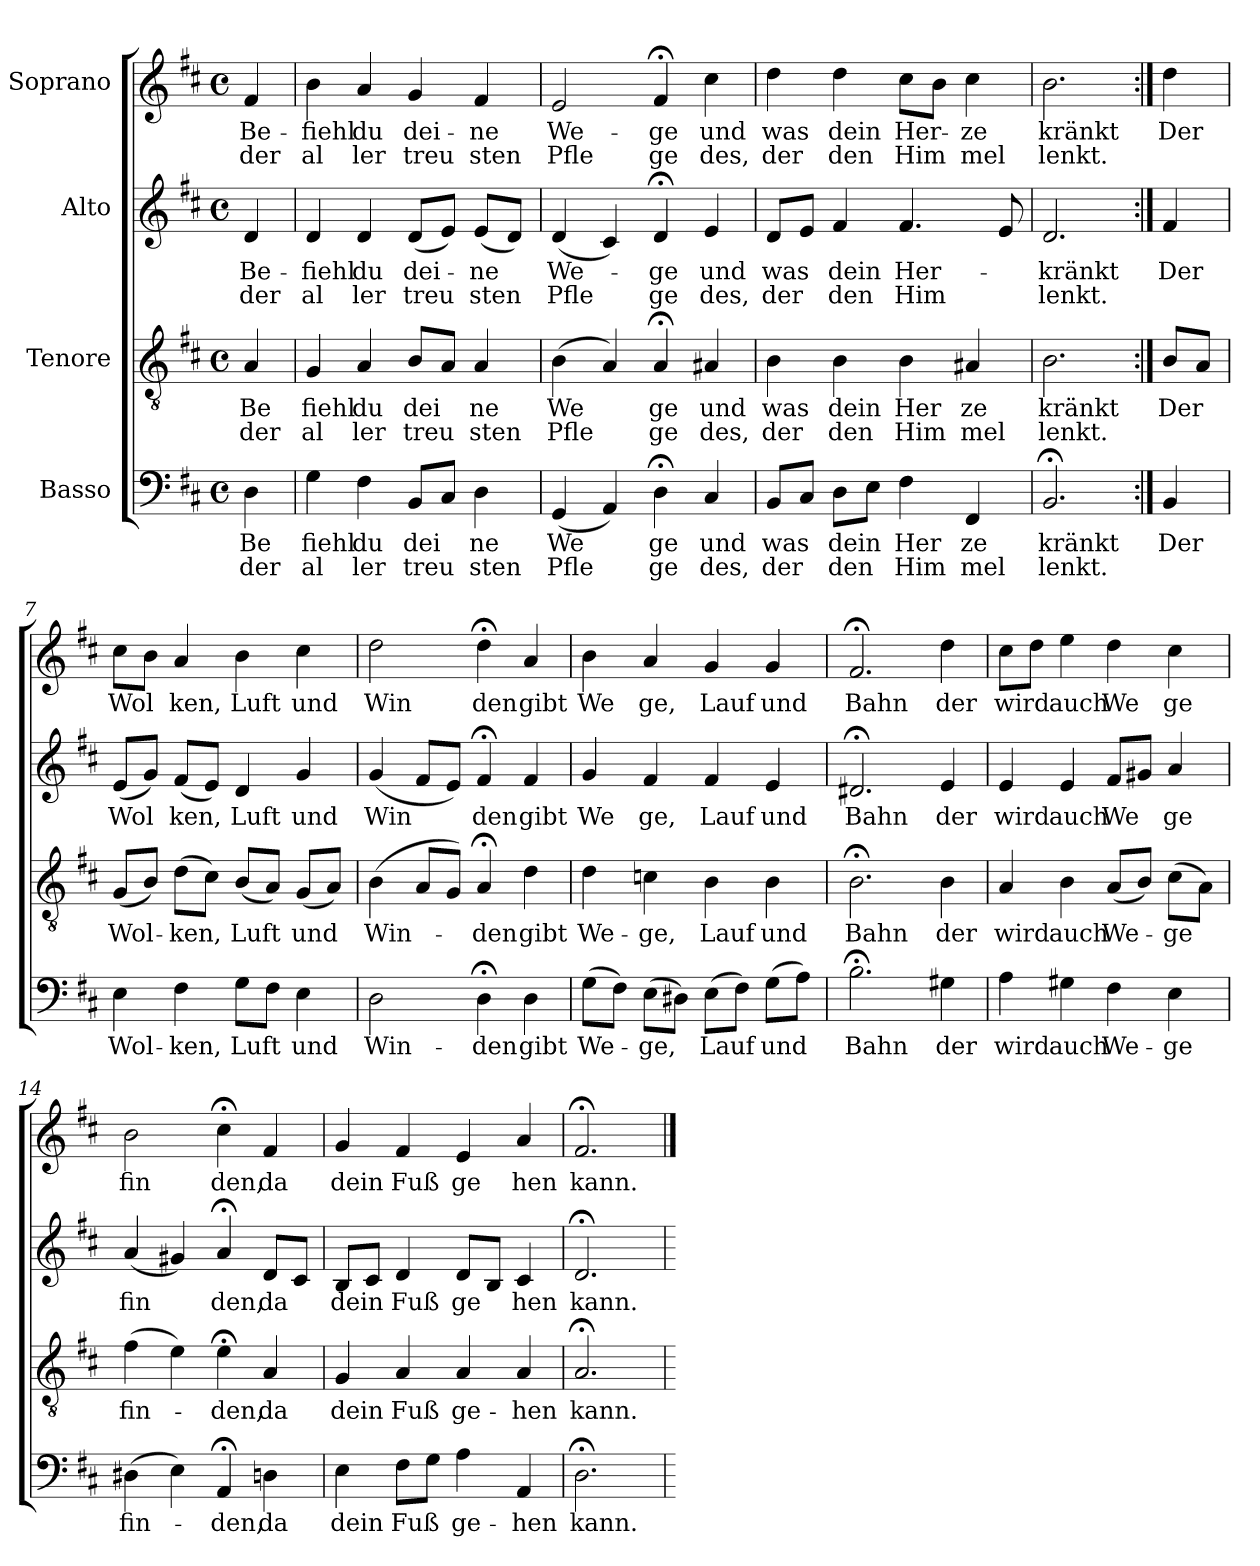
**kern	**text	**text	**kern	**text	**text	**kern	**text	**text	**kern	**text	**text
*part4	*part4	*part4	*part3	*part3	*part3	*part2	*part2	*part2	*part1	*part1	*part1
*staff4	*staff4	*staff4	*staff3	*staff3	*staff3	*staff2	*staff2	*staff2	*staff1	*staff1	*staff1
*I"Basso	*	*	*I"Tenore	*	*	*I"Alto	*	*	*I"Soprano	*	*
!!LO:PB:g=z
*stria5	*	*	*stria5	*	*	*stria5	*	*	*stria5	*	*
*clefF4	*	*	*clefGv2	*	*	*clefG2	*	*	*clefG2	*	*
*k[f#c#]	*	*	*k[f#c#]	*	*	*k[f#c#]	*	*	*k[f#c#]	*	*
*D:	*	*	*D:	*	*	*D:	*	*	*D:	*	*
*M4/4	*	*	*M4/4	*	*	*M4/4	*	*	*M4/4	*	*
*met(c)	*	*	*met(c)	*	*	*met(c)	*	*	*met(c)	*	*
=1	=1	=1	=1	=1	=1	=1	=1	=1	=1	=1	=1
!	!LO:LY:a:cj	!LO:LY:a:cj	!	!LO:LY:b:cj	!LO:LY:b:cj	!	!LO:LY:a:cj	!LO:LY:a:cj	!	!LO:LY:b:cj	!LO:LY:b:cj
4D\	Be	der	4A/	Be	der	4d/	Be-	-der	4f#/	Be-	-der
=2	=2	=2	=2	=2	=2	=2	=2	=2	=2	=2	=2
!	!LO:LY:a:cj	!LO:LY:a:cj	!	!LO:LY:b:cj	!LO:LY:b:cj	!	!LO:LY:a:cj	!LO:LY:a:cj	!	!LO:LY:b:cj	!LO:LY:b:cj
4G\	fiehl	al	4G/	fiehl	al	4d/	fiehl	al	4b\	fiehl	al
!	!LO:LY:a:cj	!LO:LY:a:cj	!	!LO:LY:b:cj	!LO:LY:b:cj	!	!LO:LY:a:cj	!LO:LY:a:cj	!	!LO:LY:b:cj	!LO:LY:b:cj
4F#\	du	ler	4A/	du	ler	4d/	du	ler	4a/	du	ler
!	!LO:LY:a	!LO:LY:a	!	!LO:LY:b	!LO:LY:b	!	!LO:LY:a:cj	!LO:LY:a:cj	!	!LO:LY:b:cj	!LO:LY:b:cj
8BB/L	dei	treu	8B/L	dei	treu	(<8d/L	dei-	-treu	4g/	dei-	-treu
8C#/J	.	.	8A/J	.	.	8e/J)	.	.	.	.	.
!	!LO:LY:a:cj	!LO:LY:a:cj	!	!LO:LY:b:cj	!LO:LY:b:cj	!	!LO:LY:a:cj	!LO:LY:a:cj	!	!LO:LY:b:cj	!LO:LY:b:cj
4D\	ne	sten	4A/	ne	sten	(<8e/L	ne	sten	4f#/	ne	sten
.	.	.	.	.	.	8d/J)	.	.	.	.	.
=3	=3	=3	=3	=3	=3	=3	=3	=3	=3	=3	=3
!	!LO:LY:a	!LO:LY:a	!	!LO:LY:b	!LO:LY:b	!	!LO:LY:a:cj	!LO:LY:a:cj	!	!LO:LY:b:cj	!LO:LY:b:cj
(<4GG/	We	Pfle	(>4B\	We	Pfle	(<4d/	We-	-Pfle	2e/	We-	-Pfle
4AA/)	.	.	4A/)	.	.	4c#/)	.	.	.	.	.
!	!LO:LY:a:cj	!LO:LY:a:cj	!	!LO:LY:b:cj	!LO:LY:b:cj	!	!LO:LY:a:cj	!LO:LY:a:cj	!	!LO:LY:b:cj	!LO:LY:b:cj
4D;<\	ge	ge	4A;</	ge	ge	4d;</	ge	ge	4f#;</	ge	ge
!	!LO:LY:a:cj	!LO:LY:a:cj	!	!LO:LY:b:cj	!LO:LY:b:cj	!	!LO:LY:a:cj	!LO:LY:a:cj	!	!LO:LY:b:cj	!LO:LY:b:cj
4C#/	und	des,	4A#X/	und	des,	4e/	und	des,	4cc#\	und	des,
=4	=4	=4	=4	=4	=4	=4	=4	=4	=4	=4	=4
!	!LO:LY:a:cj	!LO:LY:a:cj	!	!LO:LY:b:cj	!LO:LY:b:cj	!	!LO:LY:a:cj	!LO:LY:a:cj	!	!LO:LY:b:cj	!LO:LY:b:cj
8BB/L	was	der	4B\	was	der	8d/L	was	der	4dd\	was	der
8C#/J	.	.	.	.	.	8e/J	.	.	.	.	.
!	!LO:LY:a:cj	!LO:LY:a:cj	!	!LO:LY:b:cj	!LO:LY:b:cj	!	!LO:LY:a:cj	!LO:LY:a:cj	!	!LO:LY:b:cj	!LO:LY:b:cj
8D\L	dein	den	4B\	dein	den	4f#/	dein	den	4dd\	dein	den
8E\J	.	.	.	.	.	.	.	.	.	.	.
!	!LO:LY:a:cj	!LO:LY:a:cj	!	!LO:LY:b:cj	!LO:LY:b:cj	!	!LO:LY:a	!LO:LY:a	!	!LO:LY:b	!LO:LY:b
4F#\	Her	Him	4B\	Her	Him	4.f#/	Her-	-Him	8cc#\L	Her-	-Him
.	.	.	.	.	.	.	.	.	8b\J	.	.
!	!LO:LY:a:cj	!LO:LY:a:cj	!	!LO:LY:b:cj	!LO:LY:b:cj	!	!	!	!	!LO:LY:b:cj	!LO:LY:b:cj
4FF#/	ze	mel	4A#X/	ze	mel	.	.	.	4cc#\	ze	mel
.	.	.	.	.	.	8e/	.	.	.	.	.
=5	=5	=5	=5	=5	=5	=5	=5	=5	=5	=5	=5
!	!LO:LY:a:cj	!LO:LY:a:cj	!	!LO:LY:b:cj	!LO:LY:b:cj	!	!LO:LY:a:cj	!LO:LY:a:cj	!	!LO:LY:b:cj	!LO:LY:b:cj
2.BB;</	kränkt	lenkt.	2.B\	kränkt	lenkt.	2.d/	kränkt	lenkt.	2.b\	kränkt	lenkt.
!!LO:LB:g=z
=6:|!	=6:|!	=6:|!	=6:|!	=6:|!	=6:|!	=6:|!	=6:|!	=6:|!	=6:|!	=6:|!	=6:|!
!	!LO:LY:a	!	!	!LO:LY:b	!	!	!LO:LY:a:cj	!	!	!LO:LY:b:cj	!
4BB/	Der	.	8B/L	Der	.	4f#/	Der	.	4dd\	Der	.
.	.	.	8A/J	.	.	.	.	.	.	.	.
=7	=7	=7	=7	=7	=7	=7	=7	=7	=7	=7	=7
!	!LO:LY:a	!	!	!LO:LY:b	!	!	!LO:LY:a	!	!	!LO:LY:b	!
4E\	Wol-	.	(<8G/L	Wol-	.	(<8e/L	Wol	.	8cc#\L	Wol	.
.	.	.	8B/J)	.	.	8g/J)	.	.	8b\J	.	.
!	!LO:LY:a	!	!	!LO:LY:b	!	!	!LO:LY:a:cj	!	!	!LO:LY:b:cj	!
4F#\	-ken,	.	(>8d\L	-ken,	.	(<8f#/L	ken,	.	4a/	ken,	.
.	.	.	8c#\J)	.	.	8e/J)	.	.	.	.	.
!	!LO:LY:a	!	!	!LO:LY:b	!	!	!LO:LY:a:cj	!	!	!LO:LY:b:cj	!
8G\L	Luft	.	(<8B/L	Luft	.	4d/	Luft	.	4b\	Luft	.
8F#\J	.	.	8A/J)	.	.	.	.	.	.	.	.
!	!LO:LY:a	!	!	!LO:LY:b	!	!	!LO:LY:a:cj	!	!	!LO:LY:b:cj	!
4E\	und	.	(<8G/L	und	.	4g/	und	.	4cc#\	und	.
.	.	.	8A/J)	.	.	.	.	.	.	.	.
=8	=8	=8	=8	=8	=8	=8	=8	=8	=8	=8	=8
!	!LO:LY:a	!	!	!LO:LY:b	!	!	!LO:LY:a:cj	!	!	!LO:LY:b:cj	!
2D\	Win-	.	(>4B\	Win-	.	(<4g/	Win	.	2dd\	Win	.
.	.	.	8A/L	.	.	8f#/L	.	.	.	.	.
.	.	.	8G/J)	.	.	8e/J)	.	.	.	.	.
!	!LO:LY:a:cj	!	!	!LO:LY:b:cj	!	!	!LO:LY:a:cj	!	!	!LO:LY:b:cj	!
4D;<\	-den	.	4A;</	-den	.	4f#;</	den	.	4dd;<\	den	.
!	!LO:LY:a:cj	!	!	!LO:LY:b:cj	!	!	!LO:LY:a:cj	!	!	!LO:LY:b:cj	!
4D\	gibt	.	4d\	gibt	.	4f#/	gibt	.	4a/	gibt	.
=9	=9	=9	=9	=9	=9	=9	=9	=9	=9	=9	=9
!	!LO:LY:a:cj	!	!	!LO:LY:b:cj	!	!	!LO:LY:a:cj	!	!	!LO:LY:b:cj	!
(>8G\L	We-	.	4d\	We-	.	4g/	We	.	4b\	We	.
8F#\J)	.	.	.	.	.	.	.	.	.	.	.
!	!LO:LY:a:cj	!	!	!LO:LY:b:cj	!	!	!LO:LY:a:cj	!	!	!LO:LY:b:cj	!
(>8E\L	-ge,	.	4cn\	-ge,	.	4f#/	ge,	.	4a/	ge,	.
8D#X\J)	.	.	.	.	.	.	.	.	.	.	.
!	!LO:LY:a:cj	!	!	!LO:LY:b:cj	!	!	!LO:LY:a:cj	!	!	!LO:LY:b:cj	!
(>8E\L	Lauf	.	4B\	Lauf	.	4f#/	Lauf	.	4g/	Lauf	.
8F#\J)	.	.	.	.	.	.	.	.	.	.	.
!	!LO:LY:a:cj	!	!	!LO:LY:b:cj	!	!	!LO:LY:a:cj	!	!	!LO:LY:b:cj	!
(>8G\L	und	.	4B\	und	.	4e/	und	.	4g/	und	.
8A\J)	.	.	.	.	.	.	.	.	.	.	.
=10	=10	=10	=10	=10	=10	=10	=10	=10	=10	=10	=10
!	!LO:LY:a:cj	!	!	!LO:LY:b:cj	!	!	!LO:LY:a:cj	!	!	!LO:LY:b:cj	!
2.B;<\	Bahn	.	2.B;<\	Bahn	.	2.d#X;</	Bahn	.	2.f#;</	Bahn	.
!	!LO:LY:a:cj	!	!	!LO:LY:b:cj	!	!	!LO:LY:a:cj	!	!	!LO:LY:b:cj	!
4G#X\	der	.	4B\	der	.	4e/	der	.	4dd\	der	.
!!LO:LB:g=z
=13	=13	=13	=13	=13	=13	=13	=13	=13	=13	=13	=13
!	!LO:LY:a:cj	!	!	!LO:LY:b:cj	!	!	!LO:LY:a	!	!	!LO:LY:b	!
4A\	wird	.	4A/	wird	.	4e/	wird	.	8cc#\L	wird	.
.	.	.	.	.	.	.	.	.	8dd\J	.	.
!	!LO:LY:a:cj	!	!	!LO:LY:b:cj	!	!	!LO:LY:a:cj	!	!	!LO:LY:b:cj	!
4G#X\	auch	.	4B\	auch	.	4e/	auch	.	4ee\	auch	.
!	!LO:LY:a	!	!	!LO:LY:b	!	!	!LO:LY:a:cj	!	!	!LO:LY:b:cj	!
4F#\	We-	.	(<8A/L	We-	.	8f#/L	We	.	4dd\	We	.
.	.	.	8B/J)	.	.	8g#X/J	.	.	.	.	.
!	!LO:LY:a:cj	!	!	!LO:LY:b:cj	!	!	!LO:LY:a:cj	!	!	!LO:LY:b:cj	!
4E\	-ge	.	(>8c#\L	-ge	.	4a/	ge	.	4cc#\	ge	.
.	.	.	8A\J)	.	.	.	.	.	.	.	.
=14	=14	=14	=14	=14	=14	=14	=14	=14	=14	=14	=14
!	!LO:LY:a	!	!	!LO:LY:b	!	!	!LO:LY:a:cj	!	!	!LO:LY:b:cj	!
(>4D#X\	fin-	.	(>4f#\	fin-	.	(<4a/	fin	.	2b\	fin	.
4E\)	.	.	4e\)	.	.	4g#X/)	.	.	.	.	.
!	!LO:LY:a:cj	!	!	!LO:LY:b:cj	!	!	!LO:LY:a:cj	!	!	!LO:LY:b:cj	!
4AA;</	-den,	.	4e;<\	-den,	.	4a;</	den,	.	4cc#;<\	den,	.
!	!LO:LY:a:cj	!	!	!LO:LY:b:cj	!	!	!LO:LY:a:cj	!	!	!LO:LY:b:cj	!
4Dn\	da	.	4A/	da	.	8d/L	da	.	4f#/	da	.
.	.	.	.	.	.	8c#/J	.	.	.	.	.
=15	=15	=15	=15	=15	=15	=15	=15	=15	=15	=15	=15
!	!LO:LY:a:cj	!	!	!LO:LY:b:cj	!	!	!LO:LY:a:cj	!	!	!LO:LY:b:cj	!
4E\	dein	.	4G/	dein	.	8B/L	dein	.	4g/	dein	.
.	.	.	.	.	.	8c#/J	.	.	.	.	.
!	!LO:LY:a:cj	!	!	!LO:LY:b:cj	!	!	!LO:LY:a:cj	!	!	!LO:LY:b:cj	!
8F#\L	Fuß	.	4A/	Fuß	.	4d/	Fuß	.	4f#/	Fuß	.
8G\J	.	.	.	.	.	.	.	.	.	.	.
!	!LO:LY:a:cj	!	!	!LO:LY:b:cj	!	!	!LO:LY:a:cj	!	!	!LO:LY:b:cj	!
4A\	ge-	.	4A/	ge-	.	8d/L	ge	.	4e/	ge	.
.	.	.	.	.	.	8B/J	.	.	.	.	.
!	!LO:LY:a:cj	!	!	!LO:LY:b:cj	!	!	!LO:LY:a:cj	!	!	!LO:LY:b:cj	!
4AA/	-hen	.	4A/	-hen	.	4c#/	hen	.	4a/	hen	.
=16	=16	=16	=16	=16	=16	=16	=16	=16	=16	=16	=16
!	!LO:LY:a:cj	!	!	!LO:LY:b:cj	!	!	!LO:LY:a:cj	!	!	!LO:LY:b:cj	!
2.D;<\	kann.	.	2.A;</	kann.	.	2.d;</	kann.	.	2.f#;</	kann.	.
=	==	==	=	==	==	=	==	==	==	==	==
*-	*-	*-	*-	*-	*-	*-	*-	*-	*-	*-	*-
